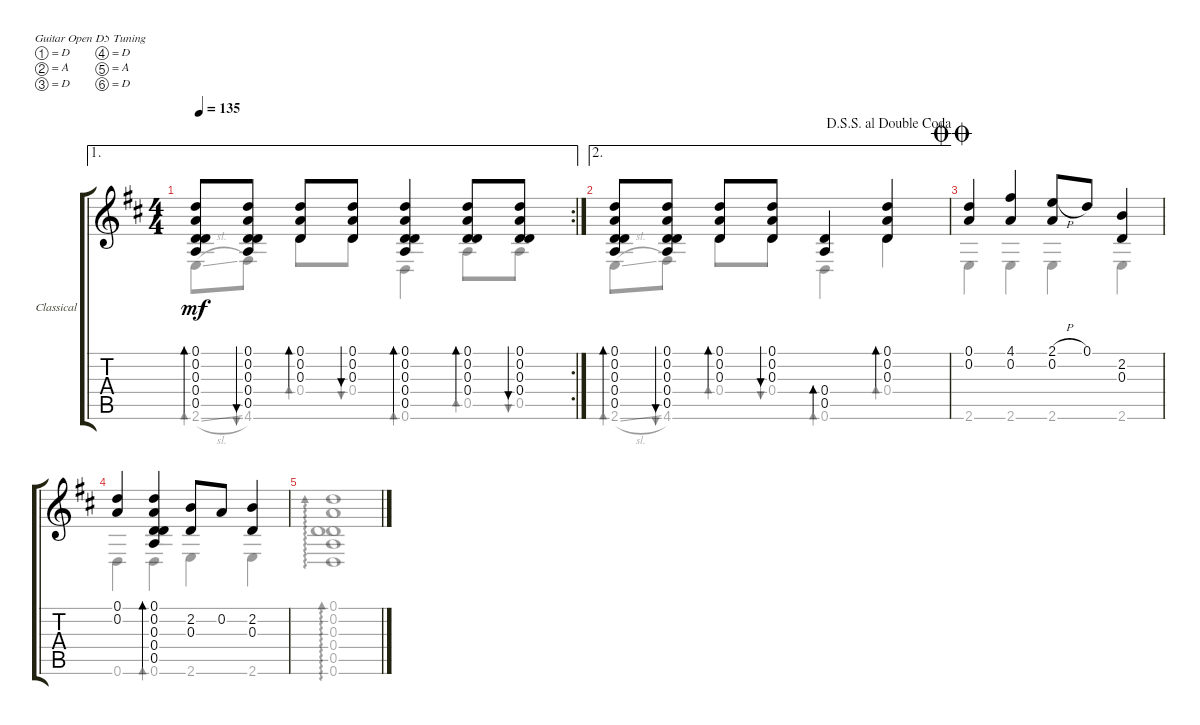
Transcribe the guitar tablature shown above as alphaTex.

\defaultSystemsLayout 4
\bracketExtendMode groupsimilarinstruments
\firstSystemTrackNameOrientation horizontal
\otherSystemsTrackNameOrientation horizontal
\track ("Classical Guitar" "Classical ") {instrument acousticguitarsteel}
\staff {score tabs}
\tuning (D4 A3 D3 D3 A2 D2)
\voice
\ae 1
\rc 2
\ts (4 4)
\tempo 135
\clef g2
\ks d
(0.1 0.2 0.3 0.4 0.5).8{bd 30 dy mf} (0.5 0.4 0.3 0.2 0.1).8{bu 30} (0.1 0.2 0.3).8{bd 30} (0.3 0.2 0.1).8{bu 30} (0.1 0.2 0.3 0.4 0.5).4{bd 30} (0.4 0.3 0.2 0.1).8{bd 30} (0.1 0.2 0.3 0.4).8{bu 30} |
\ae 2
\jump dalsegnosegnoaldoublecoda
(0.1 0.2 0.3 0.4 0.5).8{bd 30} (0.5 0.4 0.3 0.2 0.1).8{bu 30} (0.1 0.2 0.3).8{bd 30} (0.3 0.2 0.1).8{bu 30} (0.5 0.4).4{bd 30} (0.1 0.2 0.3).4{bd 30} |
\jump doublecoda
(0.1 0.2).4 (0.2 4.1).4 (2.1{h} 0.2).8 0.1.8 (2.2 0.3).4 |
(0.1 0.2).4 (0.1 0.2 0.3 0.4 0.5).4{bd 30} (2.2 0.3).8 0.2.8 (2.2 0.3).4 |
\voice
\clef g2
\ottava regular
\simile none
\ks d
2.6{sl}.8{bd 30 dy mf} 4.6.8{bu 30} 0.4.8{bd 30} 0.4.8{bu 30} 0.6.4{bd 30} 0.5.8{bd 30} 0.5.8{bu 30} |
2.6{sl}.8{bd 30} 4.6.8{bu 30} 0.4.8{bd 30} 0.4.8{bu 30} 0.6.4{bd 30} 0.4.4{bd 30} |
2.6.4 2.6.4 2.6.4 2.6.4 |
0.6.4 0.6.4{bd 30} 2.6.4 2.6.4 |
(0.6 0.1 0.2 0.3 0.4 0.5).1{ad 0 fermata (medium 1)}
